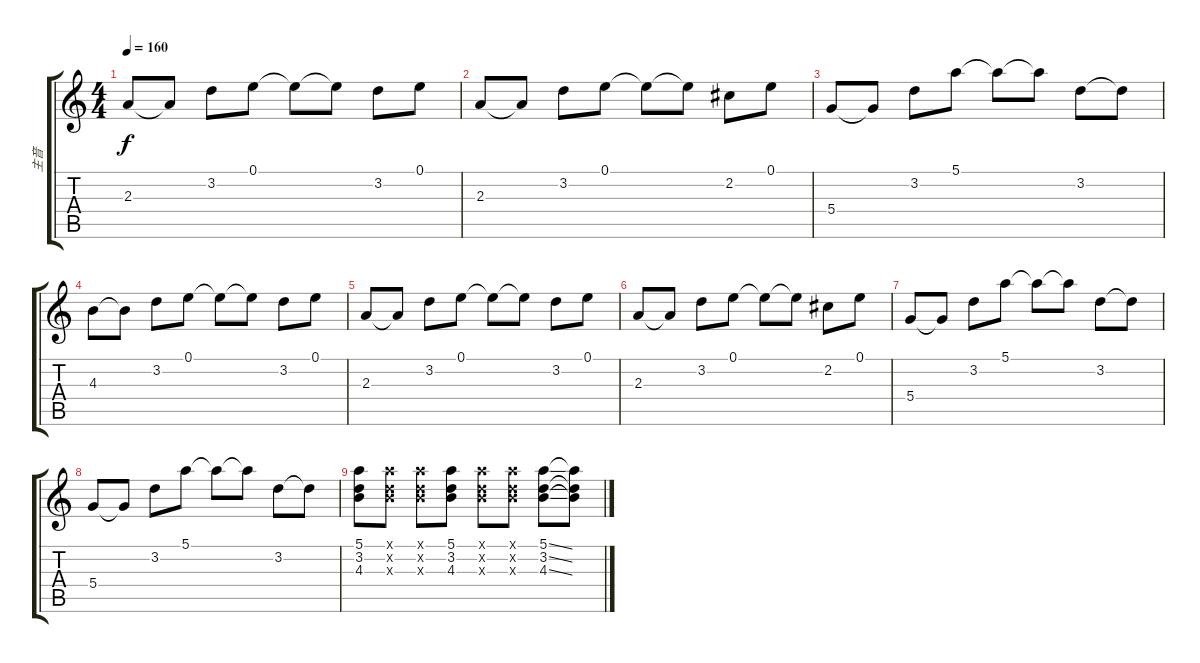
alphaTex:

\track ("主音" "主音") {instrument distortionguitar}
\staff {score tabs}
\tuning (E4 B3 G3 D3 A2 E2) {hide}
\ts (4 4)
\tempo 160
\clef g2
\ks c
2.3.8{dy f} 2.3{t}.8 3.2.8 0.1.8 0.1{t}.8 0.1{t}.8 3.2.8 0.1.8 |
2.3.8 2.3{t}.8 3.2.8 0.1.8 0.1{t}.8 0.1{t}.8 2.2.8 0.1.8 |
5.4.8 5.4{t}.8 3.2.8 5.1.8 5.1{t}.8 5.1{t}.8 3.2.8 3.2{t}.8 |
4.3.8 4.3{t}.8 3.2.8 0.1.8 0.1{t}.8 0.1{t}.8 3.2.8 0.1.8 |
2.3.8 2.3{t}.8 3.2.8 0.1.8 0.1{t}.8 0.1{t}.8 3.2.8 0.1.8 |
2.3.8 2.3{t}.8 3.2.8 0.1.8 0.1{t}.8 0.1{t}.8 2.2.8 0.1.8 |
5.4.8 5.4{t}.8 3.2.8 5.1.8 5.1{t}.8 5.1{t}.8 3.2.8 3.2{t}.8 |
5.4.8 5.4{t}.8 3.2.8 5.1.8 5.1{t}.8 5.1{t}.8 3.2.8 3.2{t}.8 |
(5.1 3.2 4.3).8 (5.1{x} 3.2{x} 4.3{x}).8 (5.1{x} 3.2{x} 4.3{x}).8 (5.1 3.2 4.3).8 (5.1{x} 3.2{x} 4.3{x}).8 (5.1{x} 3.2{x} 4.3{x}).8 (5.1{ss} 3.2{ss} 4.3{ss}).8 (5.1{t} 3.2{t} 4.3{t}).8
